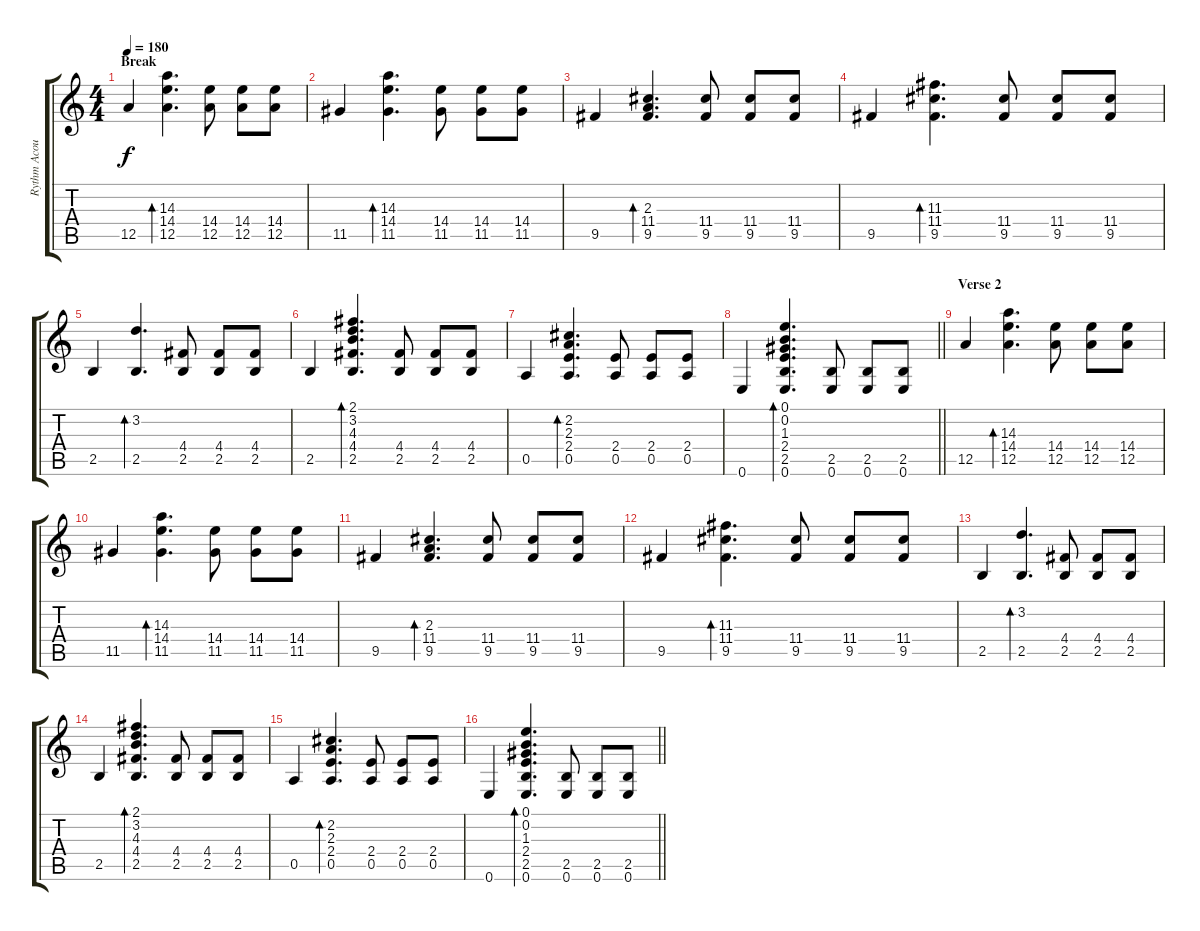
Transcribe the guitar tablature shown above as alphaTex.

\track ("Rythm Acoustic Guitar" "Rythm Acou") {instrument acousticguitarnylon}
\staff {score tabs}
\tuning (E4 B3 G3 D3 A2 E2) {hide}
\ts (4 4)
\section ("" "Break")
\tempo 180
\clef g2
\ks c
12.5.4{dy f} (14.3 14.4 12.5).4{d bd 60} (14.4 12.5).8 (14.4 12.5).8 (14.4 12.5).8 |
11.5.4 (14.3 14.4 11.5).4{d bd 60} (14.4 11.5).8 (14.4 11.5).8 (14.4 11.5).8 |
9.5.4 (2.3 11.4 9.5).4{d bd 60} (11.4 9.5).8 (11.4 9.5).8 (11.4 9.5).8 |
9.5.4 (11.3 11.4 9.5).4{d bd 60} (11.4 9.5).8 (11.4 9.5).8 (11.4 9.5).8 |
2.5.4 (3.2 2.5).4{d bd 60} (4.4 2.5).8 (4.4 2.5).8 (4.4 2.5).8 |
2.5.4 (2.1 3.2 4.3 4.4 2.5).4{d bd 60} (4.4 2.5).8 (4.4 2.5).8 (4.4 2.5).8 |
0.5.4 (2.2 2.3 2.4 0.5).4{d bd 60} (2.4 0.5).8 (2.4 0.5).8 (2.4 0.5).8 |
\barLineRight lightlight
0.6.4 (0.1 0.2 1.3 2.4 2.5 0.6).4{d bd 60} (2.5 0.6).8 (2.5 0.6).8 (2.5 0.6).8 |
\section ("" "Verse 2")
12.5.4 (14.3 14.4 12.5).4{d bd 60} (14.4 12.5).8 (14.4 12.5).8 (14.4 12.5).8 |
11.5.4 (14.3 14.4 11.5).4{d bd 60} (14.4 11.5).8 (14.4 11.5).8 (14.4 11.5).8 |
9.5.4 (2.3 11.4 9.5).4{d bd 60} (11.4 9.5).8 (11.4 9.5).8 (11.4 9.5).8 |
9.5.4 (11.3 11.4 9.5).4{d bd 60} (11.4 9.5).8 (11.4 9.5).8 (11.4 9.5).8 |
2.5.4 (3.2 2.5).4{d bd 60} (4.4 2.5).8 (4.4 2.5).8 (4.4 2.5).8 |
2.5.4 (2.1 3.2 4.3 4.4 2.5).4{d bd 60} (4.4 2.5).8 (4.4 2.5).8 (4.4 2.5).8 |
0.5.4 (2.2 2.3 2.4 0.5).4{d bd 60} (2.4 0.5).8 (2.4 0.5).8 (2.4 0.5).8 |
\barLineRight lightlight
0.6.4 (0.1 0.2 1.3 2.4 2.5 0.6).4{d bd 60} (2.5 0.6).8 (2.5 0.6).8 (2.5 0.6).8
